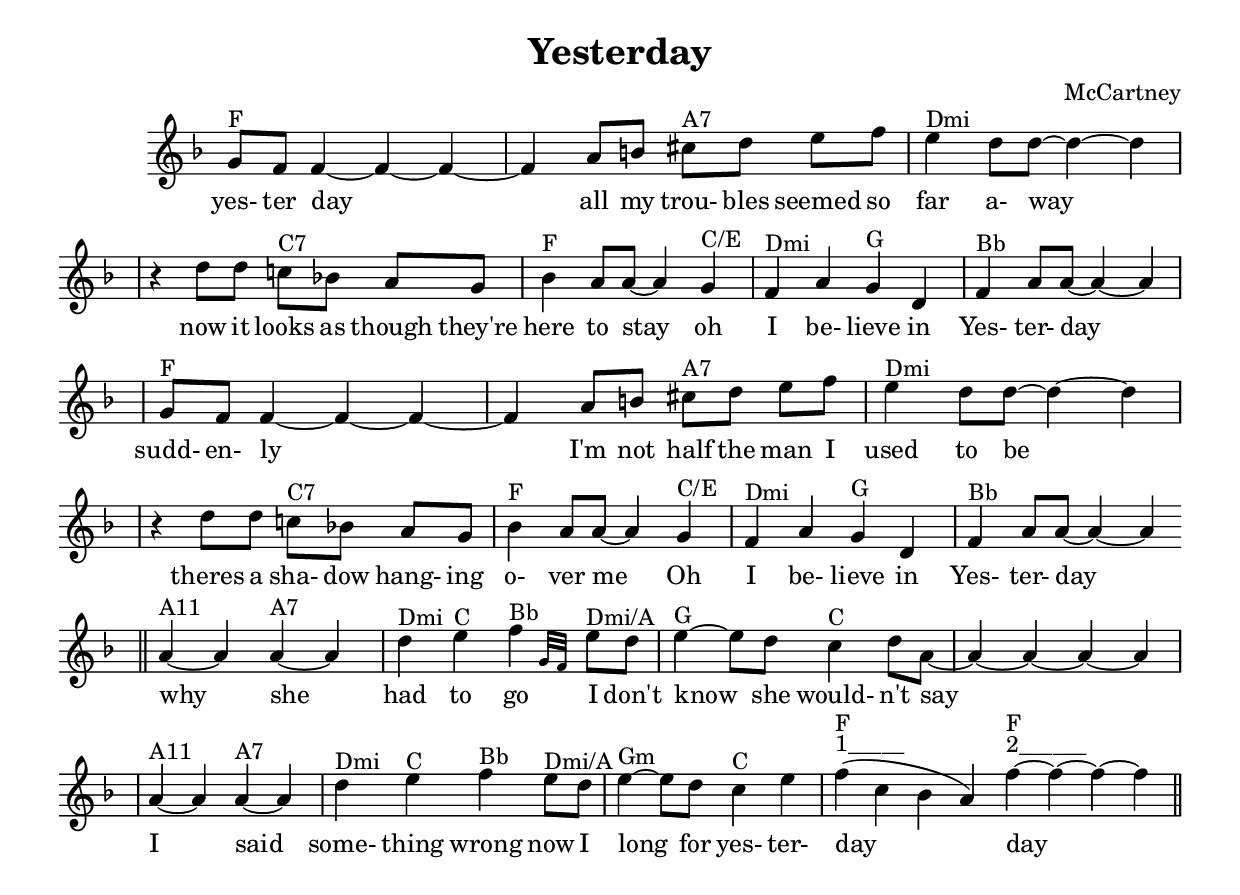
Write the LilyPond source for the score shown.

#(ly:set-option 'midi-extension "mid")
\version "2.12.3"
\include "english.ly"
\header{ 
title = "Yesterday"
composer = "McCartney"
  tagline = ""  % removed 
}
%{
 Filename: yesterday
Key: F
Mode: major
Title: Yesterday
Author: McCartney
Time: 4/4
EnteredBy: John Rothfield

      F             Em7   A7   *   Dmi  Dmi/C 
1) |  RS S -- --  | -- GM P#D NS | N DD -- -- |
      yes-ter day      all my trou-bles seemed so far a- way

  Bb    C7      F       C/E  Dmi G     Bb   F 
| -- DD Pm GR | m GG -- R- | S G R D | S GG - - |
                                   * 
now it looks as though they're here to stay oh I be-lieve in  Yes-ter-day

      F              Em7   A7    *   Dmi  Dmi/C 
2) |  RS S- -- --  | -- GM P#D  NS | N DD -- -- |
      sudd- en- ly   I'm  not half the  man I  used  to be

     Bb    C7      F       C/E  Dmi G     Bb   F 
   | -- DD Pm GR | m GG -- R- | S G R D | S GG - - :|
                                      *
        theres a sha-  dow hang-ing o-ver  me Oh I be-lieve in  Yes-ter-day


      A11  A7     Dmi
                    C Bb  Dmi/A      C        F
                      *RS      G 
3) || G -  G - |  D N S-  ND | N- -D P   DG | - - - - |
      why she     had  to  go  I  don't   know  she would- n't   say

     A11 A7    Dmi Bb Dmi/A      C      F           F
                 C         Gm           1_____      2______
                   *                    *           *           
   | G - G - | D N S- ND | N- -D P N | (S P m G) :| S - - -     ||
     I said some-thing wrong now I long for  yes-ter-day day 

 
 
 %}
  
melody = {
\once \override Staff.TimeSignature #'stencil = ##f
\clef treble
\key c \major
\autoBeamOn  
\cadenzaOn
\bar "|" d'8[^"F" c'8] c'4~ c'4~  c'4~  \bar "|" c'4  e'8[ fs'8] gs'8[^"A7" a'8] b'8[ c''8] \bar "|" b'4^"Dmi" a'8[ a'8]~ a'4~  a'4  \bar "|" \break        \grace s64 
\bar "|" r4  a'8[ a'8] g'8[^"C7" f'8] e'8[ d'8] \bar "|" f'4^"F" e'8[ e'8]~ e'4  d'4^"C/E"  \bar "|" c'4^"Dmi" e'4 d'4^"G" a4 \bar "|" c'4^"Bb" e'8[ e'8]~ e'4~ e'4 \bar "|" \break        \grace s64 
\bar "|" d'8[^"F" c'8] c'4~  c'4~  c'4~  \bar "|" c'4  e'8[ fs'8] gs'8[^"A7" a'8] b'8[ c''8] \bar "|" b'4^"Dmi" a'8[ a'8]~ a'4~  a'4  \bar "|" \break        \grace s64 
\bar "|" r4  a'8[ a'8] g'8[^"C7" f'8] e'8[ d'8] \bar "|" f'4^"F" e'8[ e'8]~ e'4  d'4^"C/E"  \bar "|" c'4^"Dmi" e'4 d'4^"G" a4 \bar "|" c'4^"Bb" e'8[ e'8]~ e'4~ e'4 \bar ":|" \break        \grace s64 
\bar "||"  e'4~^"A11" e'4 e'4~^"A7" e'4 \bar "|" a'4^"Dmi" b'4^"C" \afterGrace c''4^"Bb" { d'32[ c'32] }  b'8[^"Dmi/A" a'8] \bar "|" b'4~^"G"  b'8[ a'8] g'4^"C" a'8[ e'8]~ \bar "|" e'4~ e'4~ e'4~ e'4 \bar "|" \break        \grace s64 
\bar "|" e'4~^"A11" e'4 e'4~^"A7" e'4 \bar "|" a'4^"Dmi" b'4^"C" c''4^"Bb"  b'8[^"Dmi/A" a'8] \bar "|" b'4~^"Gm"  b'8[ a'8] g'4^"C" b'4 \bar "|" c''4(^"1_____"^"F" g'4 f'4 e'4) \bar ":|" c''4~^"2______"^"F" c''4~ c''4~ c''4 \bar "||" 
}

text = \lyricmode {
  yes- ter day all my trou- bles seemed so far a- way now it looks as though they're here to stay oh I be- lieve in Yes- ter- day sudd- en- ly I'm not half the man I used to be theres a sha- dow hang- ing o- ver me Oh I be- lieve in Yes- ter- day why she had to go I don't know she would- n't say I said some- thing wrong now I long for yes- ter- day day
}

\score{
\transpose c' f'
<<
  \new Voice = "one" {
    \melody
  }
  \new Lyrics \lyricsto "one" \text
>>
\layout {
  \context {
       \Score
    \remove "Bar_number_engraver"
  } 
  }
\midi { 
  \context {
    \Score
    tempoWholesPerMinute = #(ly:make-moment 200 4)
   }
 }
}
